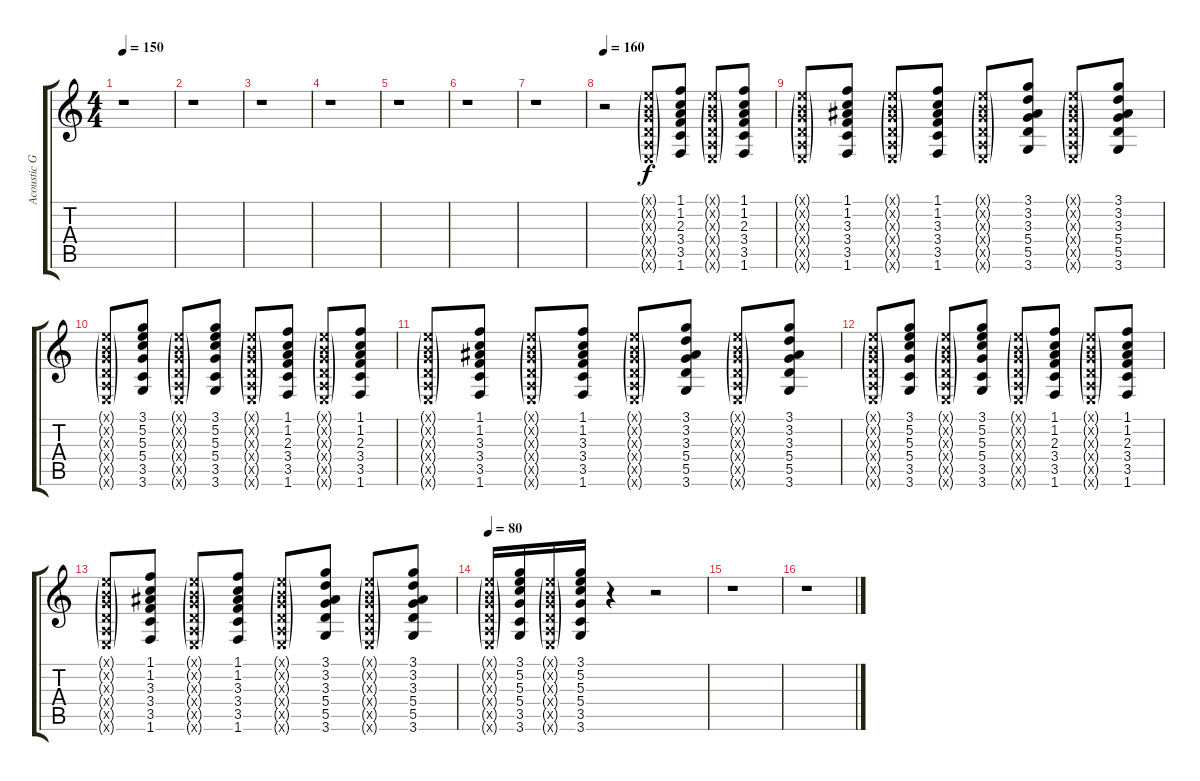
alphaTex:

\track ("Acoustic Guitar" "Acoustic G") {instrument electricguitarclean}
\staff {score tabs}
\tuning (E4 B3 G3 D3 A2 E2) {hide}
\ts (4 4)
\tempo 150
\clef g2
\ks c
r.1{dy f} |
r.1 |
r.1 |
r.1 |
r.1 |
r.1 |
r.1 |
\tempo 160
r.2 (0.1{g x} 0.2{g x} 0.3{g x} 0.4{g x} 0.5{g x} 0.6{g x}).8 (1.1 1.2 2.3 3.4 3.5 1.6).8 (0.1{g x} 0.2{g x} 0.3{g x} 0.4{g x} 0.5{g x} 0.6{g x}).8 (1.1 1.2 2.3 3.4 3.5 1.6).8 |
(0.1{g x} 0.2{g x} 0.3{g x} 0.4{g x} 0.5{g x} 0.6{g x}).8 (1.1 1.2 3.3 3.4 3.5 1.6).8 (0.1{g x} 0.2{g x} 0.3{g x} 0.4{g x} 0.5{g x} 0.6{g x}).8 (1.1 1.2 3.3 3.4 3.5 1.6).8 (0.1{g x} 0.2{g x} 0.3{g x} 0.4{g x} 0.5{g x} 0.6{g x}).8 (3.1 3.2 3.3 5.4 5.5 3.6).8 (0.1{g x} 0.2{g x} 0.3{g x} 0.4{g x} 0.5{g x} 0.6{g x}).8 (3.1 3.2 3.3 5.4 5.5 3.6).8 |
(0.1{g x} 0.2{g x} 0.3{g x} 0.4{g x} 0.5{g x} 0.6{g x}).8 (3.1 5.2 5.3 5.4 3.5 3.6).8 (0.1{g x} 0.2{g x} 0.3{g x} 0.4{g x} 0.5{g x} 0.6{g x}).8 (3.1 5.2 5.3 5.4 3.5 3.6).8 (0.1{g x} 0.2{g x} 0.3{g x} 0.4{g x} 0.5{g x} 0.6{g x}).8 (1.1 1.2 2.3 3.4 3.5 1.6).8 (0.1{g x} 0.2{g x} 0.3{g x} 0.4{g x} 0.5{g x} 0.6{g x}).8 (1.1 1.2 2.3 3.4 3.5 1.6).8 |
(0.1{g x} 0.2{g x} 0.3{g x} 0.4{g x} 0.5{g x} 0.6{g x}).8 (1.1 1.2 3.3 3.4 3.5 1.6).8 (0.1{g x} 0.2{g x} 0.3{g x} 0.4{g x} 0.5{g x} 0.6{g x}).8 (1.1 1.2 3.3 3.4 3.5 1.6).8 (0.1{g x} 0.2{g x} 0.3{g x} 0.4{g x} 0.5{g x} 0.6{g x}).8 (3.1 3.2 3.3 5.4 5.5 3.6).8 (0.1{g x} 0.2{g x} 0.3{g x} 0.4{g x} 0.5{g x} 0.6{g x}).8 (3.1 3.2 3.3 5.4 5.5 3.6).8 |
(0.1{g x} 0.2{g x} 0.3{g x} 0.4{g x} 0.5{g x} 0.6{g x}).8 (3.1 5.2 5.3 5.4 3.5 3.6).8 (0.1{g x} 0.2{g x} 0.3{g x} 0.4{g x} 0.5{g x} 0.6{g x}).8 (3.1 5.2 5.3 5.4 3.5 3.6).8 (0.1{g x} 0.2{g x} 0.3{g x} 0.4{g x} 0.5{g x} 0.6{g x}).8 (1.1 1.2 2.3 3.4 3.5 1.6).8 (0.1{g x} 0.2{g x} 0.3{g x} 0.4{g x} 0.5{g x} 0.6{g x}).8 (1.1 1.2 2.3 3.4 3.5 1.6).8 |
(0.1{g x} 0.2{g x} 0.3{g x} 0.4{g x} 0.5{g x} 0.6{g x}).8 (1.1 1.2 3.3 3.4 3.5 1.6).8 (0.1{g x} 0.2{g x} 0.3{g x} 0.4{g x} 0.5{g x} 0.6{g x}).8 (1.1 1.2 3.3 3.4 3.5 1.6).8 (0.1{g x} 0.2{g x} 0.3{g x} 0.4{g x} 0.5{g x} 0.6{g x}).8 (3.1 3.2 3.3 5.4 5.5 3.6).8 (0.1{g x} 0.2{g x} 0.3{g x} 0.4{g x} 0.5{g x} 0.6{g x}).8 (3.1 3.2 3.3 5.4 5.5 3.6).8 |
\tempo 80
(0.1{g x} 0.2{g x} 0.3{g x} 0.4{g x} 0.5{g x} 0.6{g x}).16 (3.1 5.2 5.3 5.4 3.5 3.6).16 (0.1{g x} 0.2{g x} 0.3{g x} 0.4{g x} 0.5{g x} 0.6{g x}).16 (3.1 5.2 5.3 5.4 3.5 3.6).16 r.4 r.2 |
r.1 |
r.1
